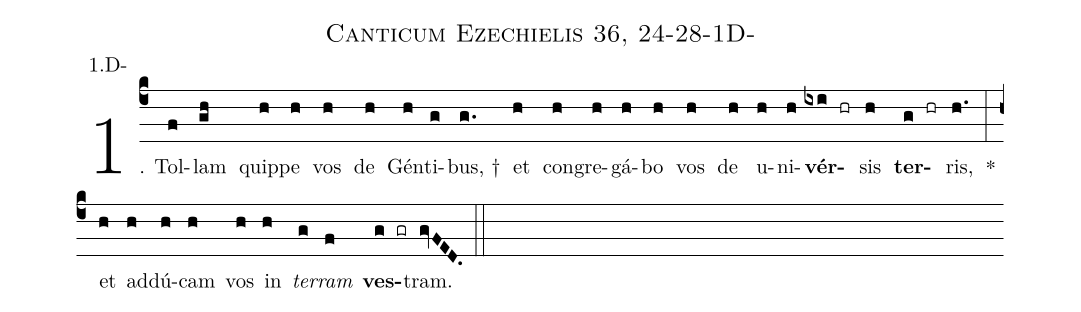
name: Canticum Ezechielis 36, 24-28-1D-;
annotation: 1.D-;
%%
(c4)1. Tol(f)lam(gh) quip(h)pe(h) vos(h) de(h) Gén(h)ti(g)bus, †(g.) et(h) con(h)gre(h)gá(h)bo(h) vos(h) de(h) u(h)ni(h)<b>vér</b>(ixi hr)sis(h) <b>ter</b>(g hr)ris,(h.) *(:) et(h) ad(h)dú(h)cam(h) vos(h) in(h) <i>ter</i>(g)<i>ram</i>(f) <b>ves</b>(g gr)tram.(gvFED.) (::)
